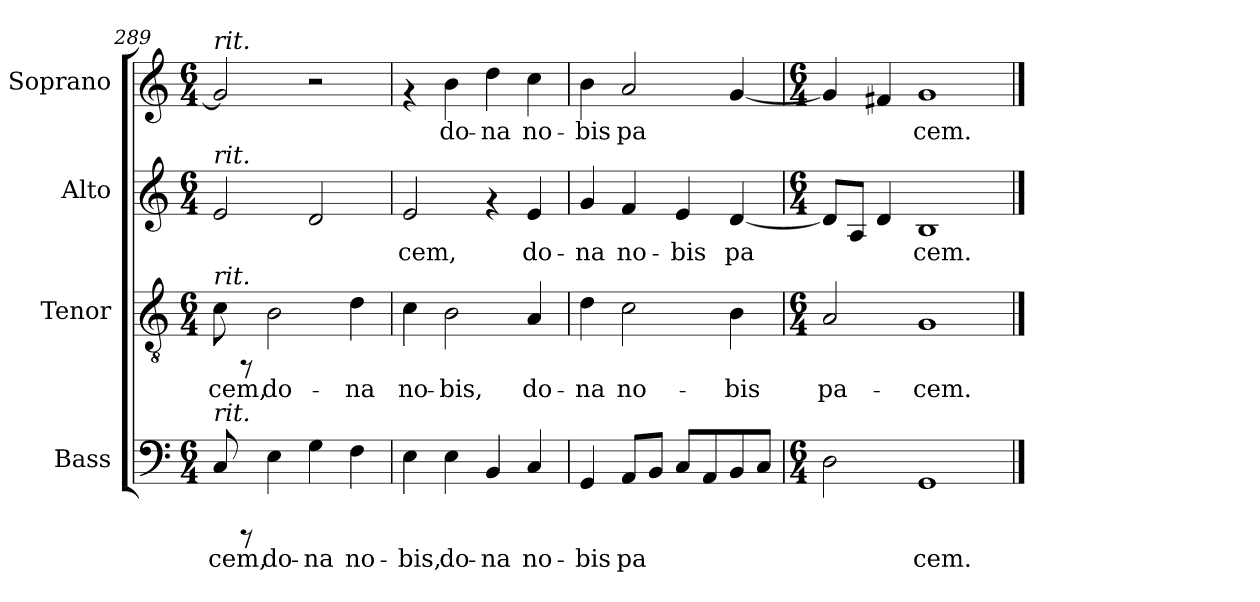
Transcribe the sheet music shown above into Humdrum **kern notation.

**kern	**text	**kern	**text	**kern	**text	**kern	**text
*part4	*part4	*part3	*part3	*part2	*part2	*part1	*part1
*staff4	*staff4	*staff3	*staff3	*staff2	*staff2	*staff1	*staff1
*I"Bass	*	*I"Tenor	*	*I"Alto	*	*I"Soprano	*
*I'B	*	*I'T	*	*I'A	*	*I'S	*
*clefF4	*	*clefGv2	*	*clefG2	*	*clefG2	*
*k[]	*	*k[]	*	*k[]	*	*k[]	*
*C:	*	*C:	*	*C:	*	*C:	*
*M6/4	*	*M6/4	*	*M6/4	*	*M6/4	*
=289	=289	=289	=289	=289	=289	=289	=289
!	!	!	!	!	!	!LO:TX:a:i:t=rit.	!
!	!	!	!	!LO:TX:a:i:t=rit.	!	!	!
!	!	!LO:TX:a:i:t=rit.	!	!	!	!	!
!LO:TX:a:i:t=rit.	!	!	!	!	!	!	!
!	!LO:LY:b:cj	!	!LO:LY:b:cj	!	!LO:LY:b:cj	!	!LO:LY:b:cj
8C/	-cem,	8c\	-cem,	2e/	--	2g/]	.
8rCCC	.	8rFF	.	.	.	.	.
!	!LO:LY:b:cj	!	!LO:LY:b:cj	!	!	!	!
4E\	do-	2B\	do-	.	.	.	.
!	!LO:LY:b:cj	!	!	!	!LO:LY:b:cj	!	!
4G\	-na	.	.	2d/	--	2r	.
!	!LO:LY:b:cj	!	!LO:LY:b:cj	!	!	!	!
4F\	no-	4d\	-na	.	.	.	.
=290	=290	=290	=290	=290	=290	=290	=290
!	!LO:LY:b:cj	!	!LO:LY:b:cj	!	!LO:LY:b:cj	!	!
4E\	-bis,	4c\	no-	2e/	-cem,	4rf	.
!	!LO:LY:b:cj	!	!LO:LY:b:cj	!	!	!	!LO:LY:b:cj
4E\	do-	2B\	-bis,	.	.	4b\	do-
!	!LO:LY:b:cj	!	!	!	!	!	!LO:LY:b:cj
4BB/	-na	.	.	4rf	.	4dd\	-na
!	!LO:LY:b:cj	!	!LO:LY:b:cj	!	!LO:LY:b:cj	!	!LO:LY:b:cj
4C/	no-	4A/	do-	4e/	do-	4cc\	no-
=291	=291	=291	=291	=291	=291	=291	=291
!	!LO:LY:b:cj	!	!LO:LY:b:cj	!	!LO:LY:b:cj	!	!LO:LY:b:cj
4GG/	-bis	4d\	-na	4g/	-na	4b\	-bis
!	!LO:LY:b:cj	!	!LO:LY:b:cj	!	!LO:LY:b:cj	!	!LO:LY:b:cj
8AA/L	pa-	2c\	no-	4f/	no-	2a/	pa-
!	!LO:LY:b:cj	!	!	!	!	!	!
8BB/J	--	.	.	.	.	.	.
!	!LO:LY:b:cj	!	!	!	!LO:LY:b:cj	!	!
8C/L	--	.	.	4e/	-bis	.	.
!	!LO:LY:b:cj	!	!	!	!	!	!
8AA/	--	.	.	.	.	.	.
!	!LO:LY:b:cj	!	!LO:LY:b:cj	!	!LO:LY:b:cj	!	!LO:LY:b:cj
8BB/	--	4B\	-bis	[<4d/	pa-	[<4g/	--
!	!LO:LY:b:cj	!	!	!	!	!	!
8C/J	--	.	.	.	.	.	.
=292	=292	=292	=292	=292	=292	=292	=292
*M6/4	*	*M6/4	*	*M6/4	*	*M6/4	*
!	!LO:LY:b:cj	!	!LO:LY:b:cj	!	!LO:LY:b:cj	!	!LO:LY:b:cj
2D\	--	2A/	pa-	8d/L]	--	4g/]	--
!	!	!	!	!	!LO:LY:b:cj	!	!
.	.	.	.	8A/J	--	.	.
!	!	!	!	!	!LO:LY:b:cj	!	!LO:LY:b:cj
.	.	.	.	4d/	--	4f#X/	--
!	!LO:LY:b:cj	!	!LO:LY:b:cj	!	!LO:LY:b:cj	!	!LO:LY:b:cj
1GG	-cem.	1G	-cem.	1B	-cem.	1g	-cem.
==	==	==	==	==	==	==	==
*-	*-	*-	*-	*-	*-	*-	*-
